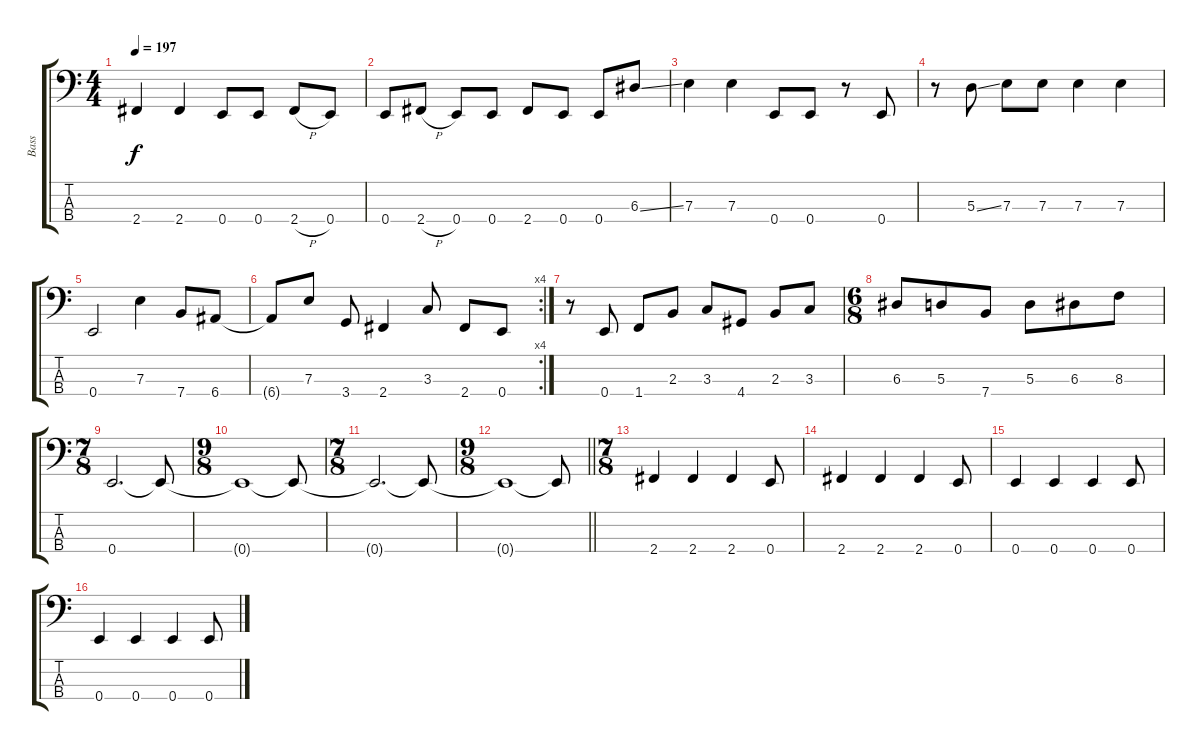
\track ("Bass" "Bass") {instrument electricbassfinger}
\staff {score tabs}
\tuning (G2 D2 A1 E1) {hide}
\ts (4 4)
\tempo 197
\clef f4
\ks c
2.4{t}.4{dy f} 2.4.4 0.4.8 0.4.8 2.4{h}.8 0.4.8 |
0.4.8 2.4{h}.8 0.4.8 0.4.8 2.4.8 0.4.8 0.4.8 6.3{ss}.8 |
7.3.4 7.3.4 0.4.8 0.4.8 r.8 0.4.8 |
r.8 5.3{ss}.8 7.3.8 7.3.8 7.3.4 7.3.4 |
0.4.2 7.3.4 7.4.8 6.4.8 |
\rc 4
6.4{t}.8 7.3.8 3.4.8 2.4.4 3.3.8 2.4.8 0.4.8 |
r.8 0.4.8 1.4.8 2.3.8 3.3.8 4.4.8 2.3.8 3.3.8 |
\ts (6 8)
6.3.8 5.3.8 7.4.8 5.3.8 6.3.8 8.3.8 |
\ts (7 8)
0.4.2{d} 0.4{t}.8 |
\ts (9 8)
0.4{t}.1 0.4{t}.8 |
\ts (7 8)
0.4{t}.2{d} 0.4{t}.8 |
\ts (9 8)
\barLineRight lightlight
0.4{t}.1 0.4{t}.8 |
\ts (7 8)
2.4.4 2.4.4 2.4.4 0.4.8 |
2.4.4 2.4.4 2.4.4 0.4.8 |
0.4.4 0.4.4 0.4.4 0.4.8 |
0.4.4 0.4.4 0.4.4 0.4.8
